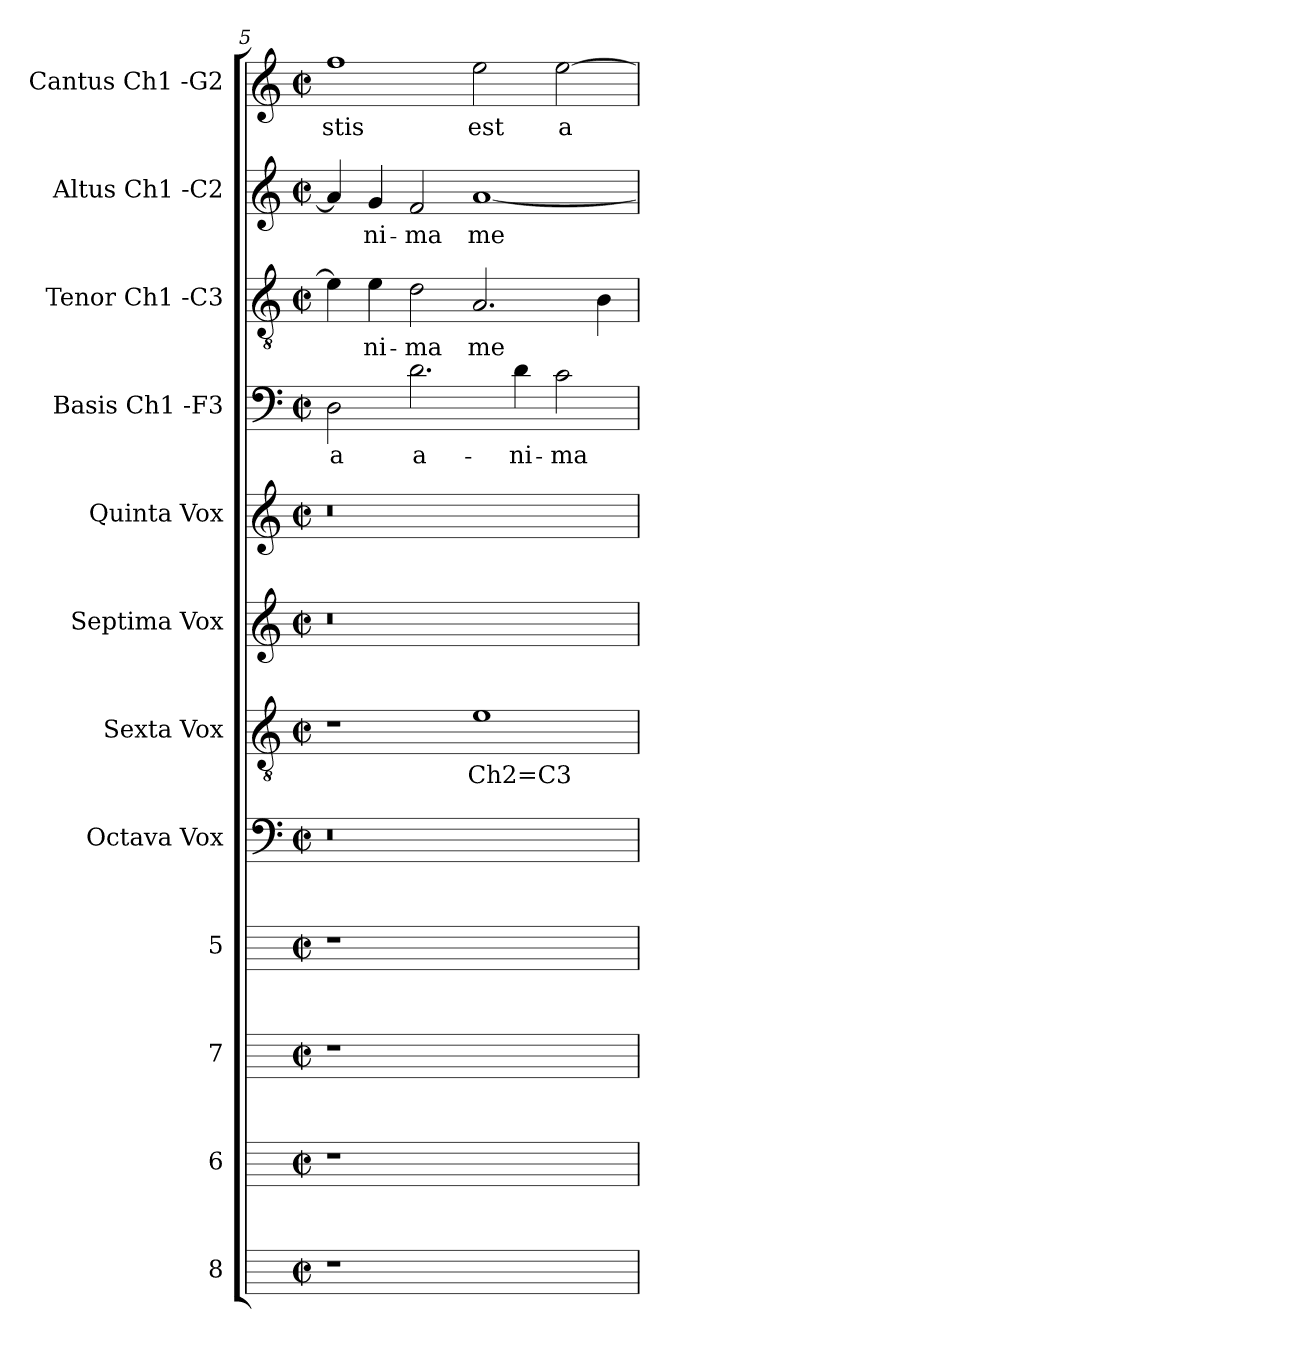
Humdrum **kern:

**kern	**kern	**kern	**kern	**kern	**kern	**text	**kern	**kern	**kern	**text	**kern	**text	**kern	**text	**kern	**text
*part12	*part11	*part10	*part9	*part8	*part7	*part7	*part6	*part5	*part4	*part4	*part3	*part3	*part2	*part2	*part1	*part1
*staff12	*staff11	*staff10	*staff9	*staff8	*staff7	*staff7	*staff6	*staff5	*staff4	*staff4	*staff3	*staff3	*staff2	*staff2	*staff1	*staff1
*I"8	*I"6	*I"7	*I"5	*I"Octava  Vox	*I"Sexta  Vox	*	*I"Septima  Vox	*I"Quinta  Vox	*I"Basis  Ch1 -F3	*	*I"Tenor  Ch1 -C3	*	*I"Altus  Ch1 -C2	*	*I"Cantus  Ch1 -G2	*
*	*	*	*	*	*	*	*	*	*I'B	*	*I'T	*	*I'A	*	*I'C	*
*	*	*	*	*clefF4	*clefGv2	*	*clefG2	*clefG2	*clefF4	*	*clefGv2	*	*clefG2	*	*clefG2	*
*k[]	*k[]	*k[]	*k[]	*k[]	*k[]	*	*k[]	*k[]	*k[]	*	*k[]	*	*k[]	*	*k[]	*
*C:	*C:	*C:	*C:	*C:	*C:	*	*C:	*C:	*C:	*	*C:	*	*C:	*	*C:	*
*M2/2	*M2/2	*M2/2	*M2/2	*M2/2	*M2/2	*	*M2/2	*M2/2	*M2/2	*	*M2/2	*	*M2/2	*	*M2/2	*
*met(c|)	*met(c|)	*met(c|)	*met(c|)	*met(c|)	*met(c|)	*	*met(c|)	*met(c|)	*met(c|)	*	*met(c|)	*	*met(c|)	*	*met(c|)	*
=5	=5	=5	=5	=5	=5	=5	=5	=5	=5	=5	=5	=5	=5	=5	=5	=5
!	!	!	!	!	!	!	!	!	!	!LO:LY:b:cj	!	!LO:LY:b:cj	!	!LO:LY:b:cj	!	!LO:LY:b:cj
1r	1r	1r	1r	0r	1r	.	0r	0r	2D\	-a	4e\]	--	4a/]	--	1ff	-stis
!	!	!	!	!	!	!	!	!	!	!	!	!LO:LY:b:cj	!	!LO:LY:b:cj	!	!
.	.	.	.	.	.	.	.	.	.	.	4e\	-ni-	4g/	-ni-	.	.
!	!	!	!	!	!	!	!	!	!	!LO:LY:b:cj	!	!LO:LY:b:cj	!	!LO:LY:b:cj	!	!
.	.	.	.	.	.	.	.	.	2.d\	a-	2d\	-ma	2f/	-ma	.	.
!	!	!	!	!	!	!LO:LY:b:rj	!	!	!	!	!	!LO:LY:b:cj	!	!LO:LY:b:cj	!	!LO:LY:b:cj
1ryy	1ryy	1ryy	1ryy	.	1e	Ch2=C3	.	.	.	.	2.A/	me-	[<1a	me-	2ee\	est
!	!	!	!	!	!	!	!	!	!	!LO:LY:b:cj	!	!	!	!	!	!
.	.	.	.	.	.	.	.	.	4d\	-ni-	.	.	.	.	.	.
!	!	!	!	!	!	!	!	!	!	!LO:LY:b:cj	!	!	!	!	!	!LO:LY:b:cj
.	.	.	.	.	.	.	.	.	2c\	-ma	.	.	.	.	[<2ee\	a-
!	!	!	!	!	!	!	!	!	!	!	!	!LO:LY:b:cj	!	!	!	!
.	.	.	.	.	.	.	.	.	.	.	4B\	--	.	.	.	.
=	=	=	=	=	=	=	=	=	=	=	=	=	=	=	=	=
*-	*-	*-	*-	*-	*-	*-	*-	*-	*-	*-	*-	*-	*-	*-	*-	*-
